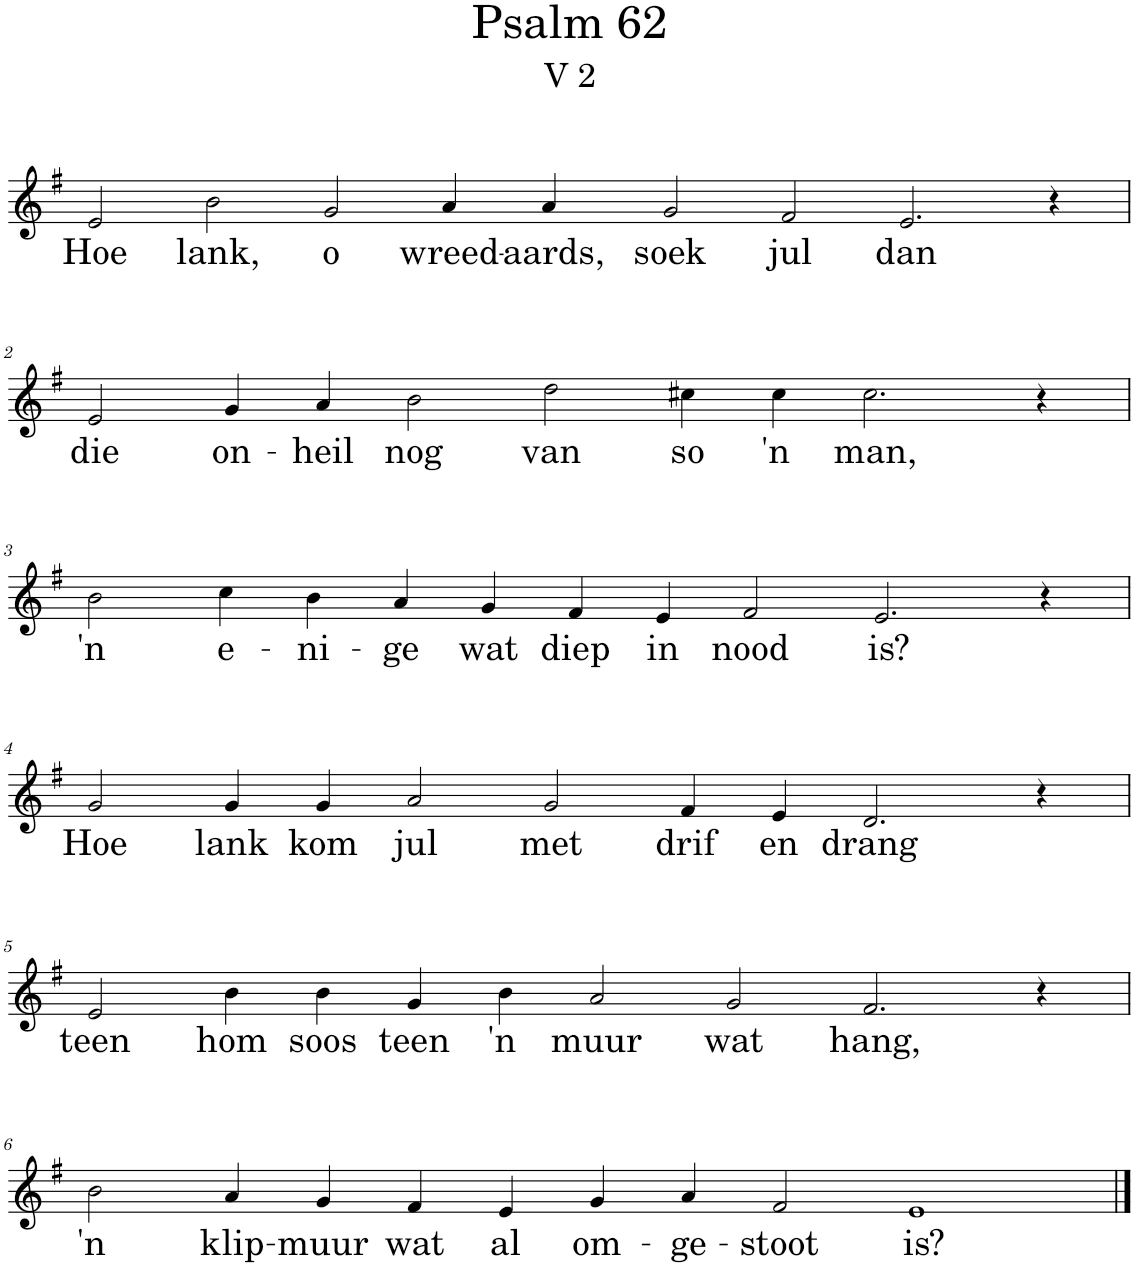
**kern	**text
*part1	*part1
*staff1	*staff1
*I"Pipe Organ	*
*I'Org.	*
*clefG2	*
*k[f#]	*
*M16/4	*
=1	=1
!	!LO:LY:b
2e/	Hoe
!	!LO:LY:b
2b\	lank,
!	!LO:LY:b
2g/	o
!	!LO:LY:b
4a/	wreed-
!	!LO:LY:b
4a/	-aards,
!	!LO:LY:b
2g/	soek
!	!LO:LY:b
2f#/	jul
!	!LO:LY:b
2.e/	dan
4r	.
!!LO:LB:g=z
=2	=2
*M14/4	*
!	!LO:LY:b
2e/	die
!	!LO:LY:b
4g/	on-
!	!LO:LY:b
4a/	-heil
!	!LO:LY:b
2b\	nog
!	!LO:LY:b
2dd\	van
!	!LO:LY:b
4cc#X\	so
!	!LO:LY:b
4cc#\	'n
!	!LO:LY:b
2.cc#\	man,
4r	.
!!LO:LB:g=z
=3	=3
*M14/4	*
!	!LO:LY:b
2b\	'n
!	!LO:LY:b
4cc\	e-
!	!LO:LY:b
4b\	-ni-
!	!LO:LY:b
4a/	-ge
!	!LO:LY:b
4g/	wat
!	!LO:LY:b
4f#/	diep
!	!LO:LY:b
4e/	in
!	!LO:LY:b
2f#/	nood
!	!LO:LY:b
2.e/	is?
4r	.
!!LO:LB:g=z
=4	=4
!	!LO:LY:b
2g/	Hoe
!	!LO:LY:b
4g/	lank
!	!LO:LY:b
4g/	kom
!	!LO:LY:b
2a/	jul
!	!LO:LY:b
2g/	met
!	!LO:LY:b
4f#/	drif
!	!LO:LY:b
4e/	en
!	!LO:LY:b
2.d/	drang
4r	.
!!LO:LB:g=z
=5	=5
!	!LO:LY:b
2e/	teen
!	!LO:LY:b
4b\	hom
!	!LO:LY:b
4b\	soos
!	!LO:LY:b
4g/	teen
!	!LO:LY:b
4b\	'n
!	!LO:LY:b
2a/	muur
!	!LO:LY:b
2g/	wat
!	!LO:LY:b
2.f#/	hang,
4r	.
!!LO:LB:g=z
=6	=6
!	!LO:LY:b
2b\	'n
!	!LO:LY:b
4a/	klip-
!	!LO:LY:b
4g/	-muur
!	!LO:LY:b
4f#/	wat
!	!LO:LY:b
4e/	al
!	!LO:LY:b
4g/	om-
!	!LO:LY:b
4a/	-ge-
!	!LO:LY:b
2f#/	-stoot
!	!LO:LY:b
1e	is?
==	==
*-	*-
